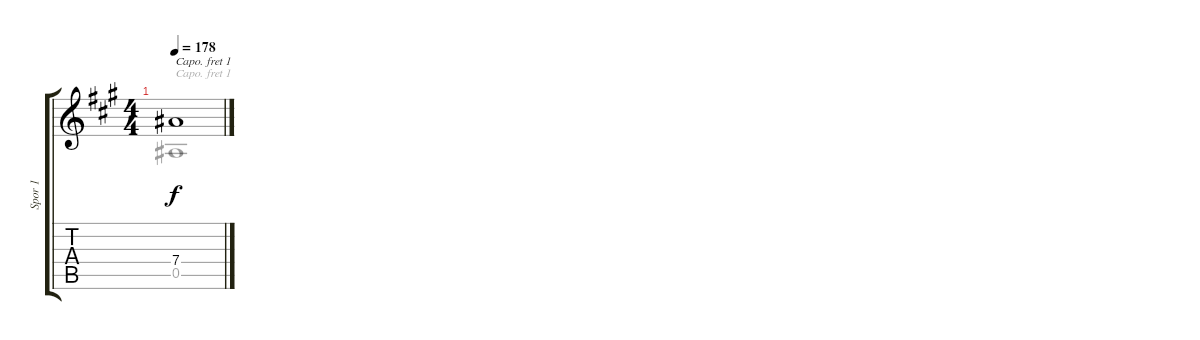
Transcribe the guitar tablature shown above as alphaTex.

\track ("Spor 1" "Spor 1") {instrument acousticguitarsteel}
\staff {score tabs}
\capo 1
\tuning (E4 B3 G3 D3 A2 E2) {hide}
\voice
\ts (4 4)
\tempo 178
\clef g2
\ks a
7.4.1{dy f}
\voice
\clef g2
\ottava regular
\simile none
\ks a
0.5.1{dy f}
